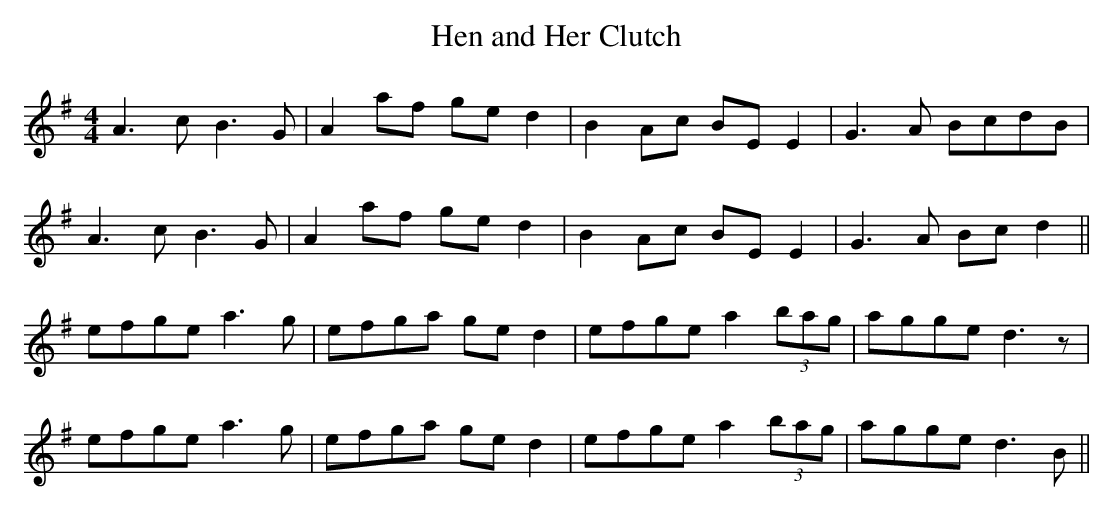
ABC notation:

X:1
T: Hen and Her Clutch
L: 1/8
M: 4/4
K: Ador
A3c B3G|A2 af ge d2|B2 Ac BE E2|G3A BcdB|
A3c B3G|A2 af ge d2|B2 Ac BE E2|G3A Bc d2||
efge a3g|efga ge d2|efge a2 (3bag|agge d3 z|
efge a3g|efga ge d2|efge a2 (3bag|agge d3 B||
